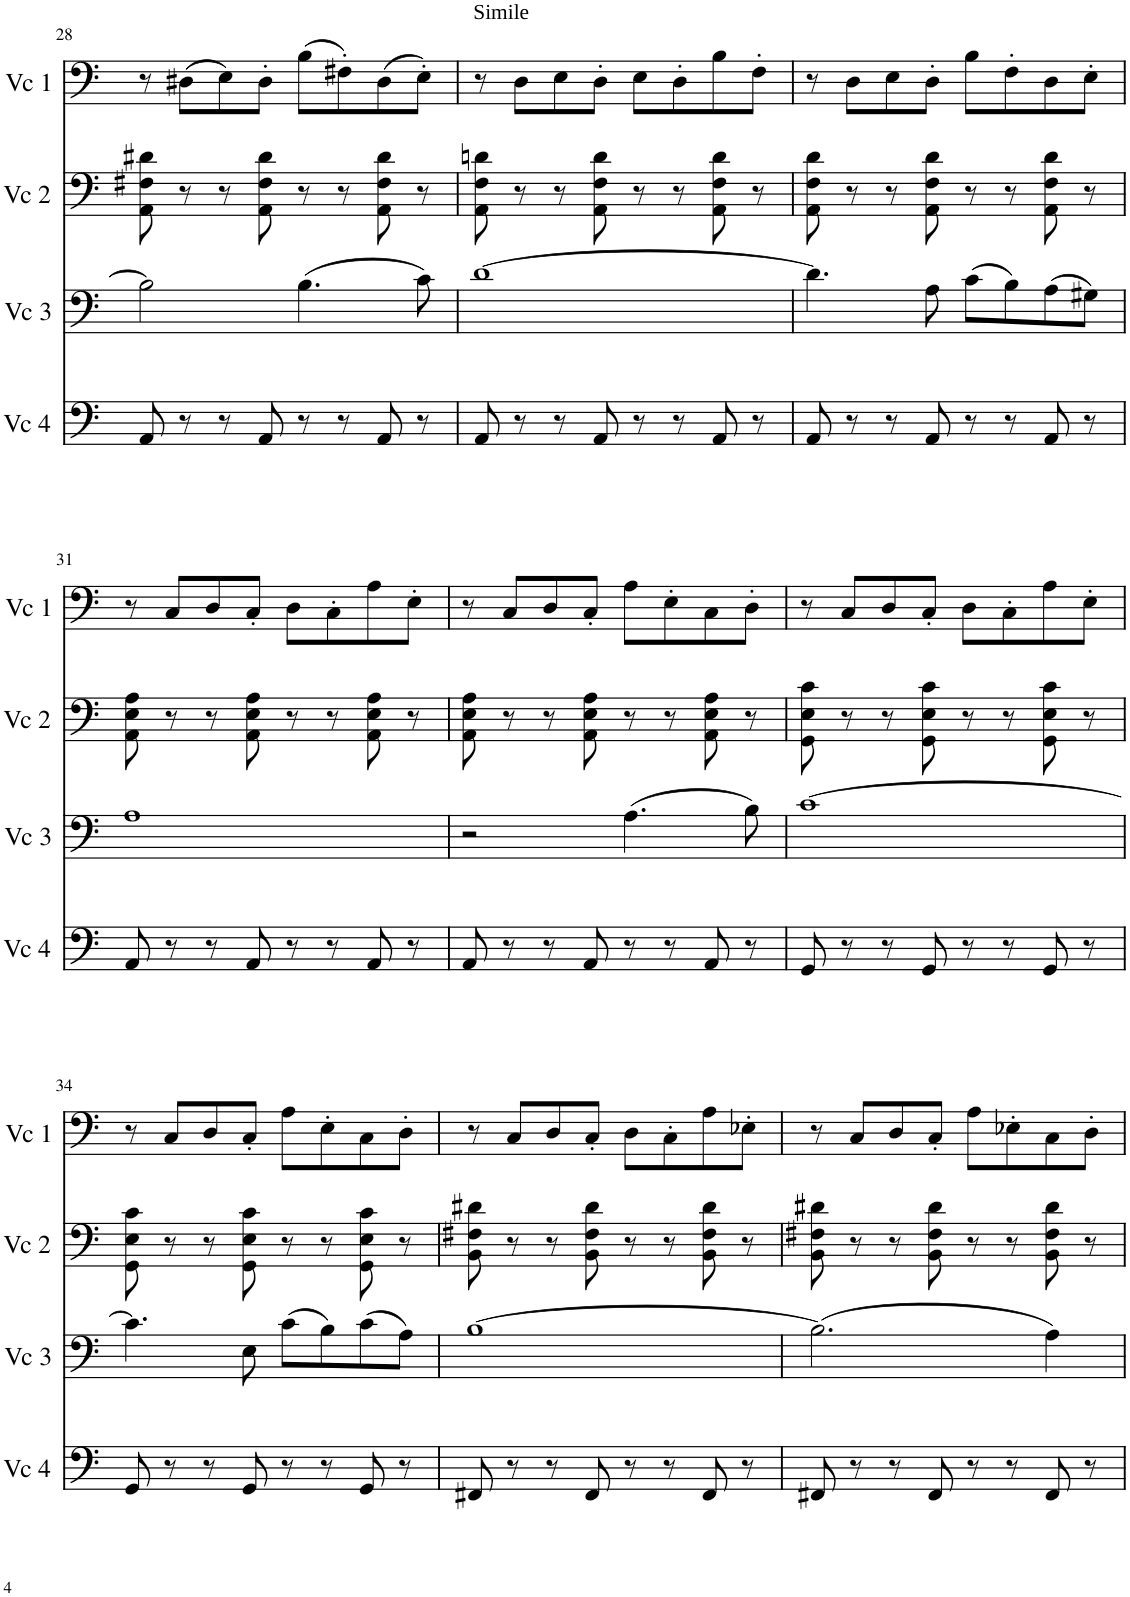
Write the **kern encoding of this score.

**kern	**kern	**kern	**kern
*part4	*part3	*part2	*part1
*staff4	*staff3	*staff2	*staff1
*I"Cello 4	*I"Cello 3	*I"Cello 2	*I"Cello 1
!!LO:PB:g=z
*clefF4	*clefF4	*clefF4	*clefF4
*k[]	*k[]	*k[]	*k[]
*M4/4	*M4/4	*M4/4	*M4/4
=28	=28	=28	=28
8AA/	2B\]	8AA\ 8F#X\ 8d#X\	8r
8r	.	8r	(8D#X\L
8r	.	8r	8E\)
8AA/	.	8AA\ 8F#\ 8d#\	8D#'\J
8r	(4.B\	8r	(8B\L
8r	.	8r	8F#X'\)
8AA/	.	8AA\ 8F#\ 8d#\	(8D#\
8r	8c\)	8r	8E'\J)
=29	=29	=29	=29
!	!	!	!LO:TX:a:t=Simile
8AA/	[1d	8AA\ 8F\ 8dn\	8r
8r	.	8r	8D\L
8r	.	8r	8E\
8AA/	.	8AA\ 8F\ 8d\	8D'\J
8r	.	8r	8E\L
8r	.	8r	8D'\
8AA/	.	8AA\ 8F\ 8d\	8B\
8r	.	8r	8F'\J
=30	=30	=30	=30
8AA/	4.d\]	8AA\ 8F\ 8d\	8r
8r	.	8r	8D\L
8r	.	8r	8E\
8AA/	8A\	8AA\ 8F\ 8d\	8D'\J
8r	(8c\L	8r	8B\L
8r	8B\)	8r	8F'\
8AA/	(8A\	8AA\ 8F\ 8d\	8D\
8r	8G#X\J)	8r	8E'\J
!!LO:LB:g=z
=31	=31	=31	=31
8AA/	1A	8AA\ 8E\ 8A\	8r
8r	.	8r	8C/L
8r	.	8r	8D/
8AA/	.	8AA\ 8E\ 8A\	8C'/J
8r	.	8r	8D\L
8r	.	8r	8C'\
8AA/	.	8AA\ 8E\ 8A\	8A\
8r	.	8r	8E'\J
=32	=32	=32	=32
8AA/	2r	8AA\ 8E\ 8A\	8r
8r	.	8r	8C/L
8r	.	8r	8D/
8AA/	.	8AA\ 8E\ 8A\	8C'/J
8r	(4.A\	8r	8A\L
8r	.	8r	8E'\
8AA/	.	8AA\ 8E\ 8A\	8C\
8r	8B\)	8r	8D'\J
=33	=33	=33	=33
8GG/	[1c	8GG\ 8E\ 8c\	8r
8r	.	8r	8C/L
8r	.	8r	8D/
8GG/	.	8GG\ 8E\ 8c\	8C'/J
8r	.	8r	8D\L
8r	.	8r	8C'\
8GG/	.	8GG\ 8E\ 8c\	8A\
8r	.	8r	8E'\J
!!LO:LB:g=z
=34	=34	=34	=34
8GG/	4.c\]	8GG\ 8E\ 8c\	8r
8r	.	8r	8C/L
8r	.	8r	8D/
8GG/	8E\	8GG\ 8E\ 8c\	8C'/J
8r	(8c\L	8r	8A\L
8r	8B\)	8r	8E'\
8GG/	(8c\	8GG\ 8E\ 8c\	8C\
8r	8A\J)	8r	8D'\J
=35	=35	=35	=35
8FF#X/	[1B	8BB\ 8F#X\ 8d#X\	8r
8r	.	8r	8C/L
8r	.	8r	8D/
8FF#/	.	8BB\ 8F#\ 8d#\	8C'/J
8r	.	8r	8D\L
8r	.	8r	8C'\
8FF#/	.	8BB\ 8F#\ 8d#\	8A\
8r	.	8r	8E-X'\J
=36	=36	=36	=36
8FF#X/	(2.B\]	8BB\ 8F#X\ 8d#X\	8r
8r	.	8r	8C/L
8r	.	8r	8D/
8FF#/	.	8BB\ 8F#\ 8d#\	8C'/J
8r	.	8r	8A\L
8r	.	8r	8E-X'\
8FF#/	4A\)	8BB\ 8F#\ 8d#\	8C\
8r	.	8r	8D'\J
=	=	=	=
*-	*-	*-	*-
